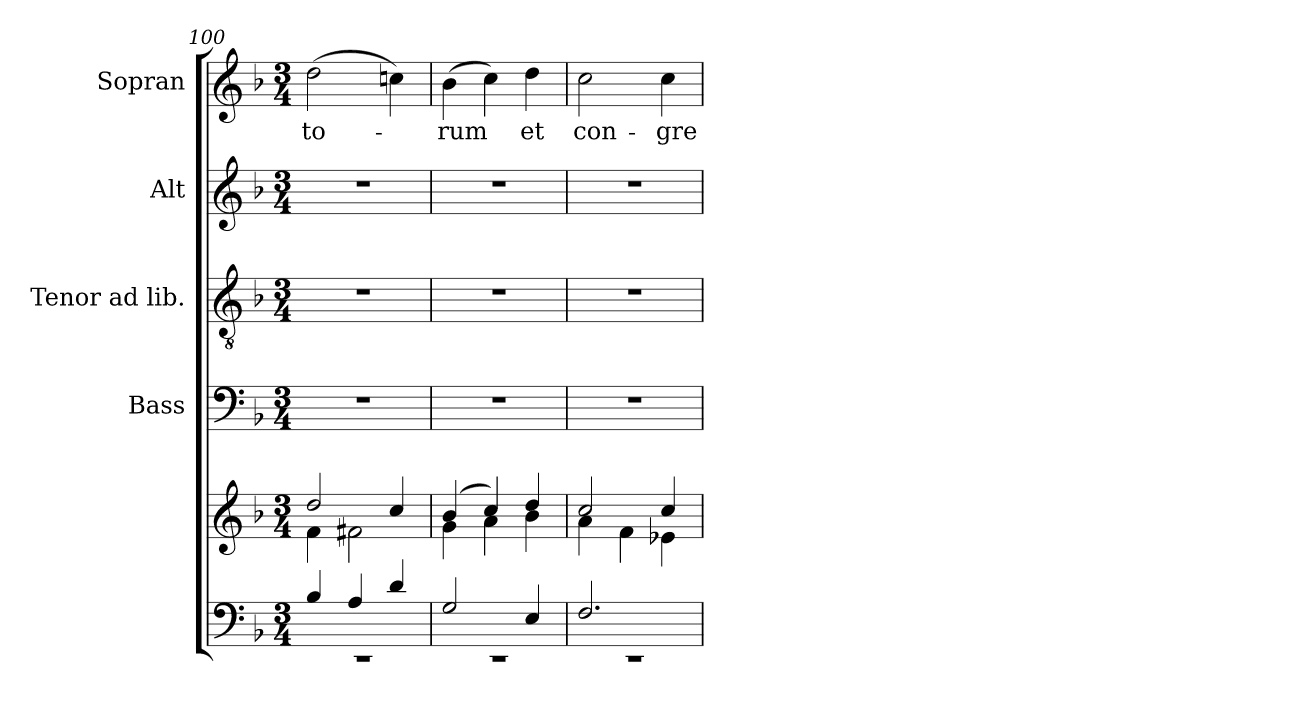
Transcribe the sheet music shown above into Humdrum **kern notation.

**kern	**kern	**kern	**kern	**kern	**kern	**text
*part5	*part5	*part4	*part3	*part2	*part1	*part1
*staff6	*staff5	*staff4	*staff3	*staff2	*staff1	*staff1
*	*	*I"Bass	*I"Tenor ad lib.	*I"Alt	*I"Sopran	*
*	*	*I'B.	*I'T.	*I'A.	*I'S.	*
*clefF4	*clefG2	*clefF4	*clefGv2	*clefG2	*clefG2	*
*k[b-]	*k[b-]	*k[b-]	*k[b-]	*k[b-]	*k[b-]	*
*F:	*F:	*F:	*F:	*F:	*F:	*
*M3/4	*M3/4	*M3/4	*M3/4	*M3/4	*M3/4	*
=100	=100	=100	=100	=100	=100	=100
*^	*	*	*	*	*	*
!	!LO:N:vis=1	!	!	!	!	!	!LO:LY:b
*	*	*^	*	*	*	*	*
4B-/	2.rEE	2dd/	4f\	2.r	2.r	2.r	(>2dd\	-to-
4A/	.	.	2f#X\	.	.	.	.	.
4d/	.	4cc/	.	.	.	.	4ccn\)	.
=101	=101	=101	=101	=101	=101	=101	=101	=101
!	!LO:N:vis=1	!	!	!	!	!	!	!LO:LY:b
2G/	2.rEE	(>4b-/	4g\	2.r	2.r	2.r	(>4b-\	-rum
.	.	4cc/)	4a\	.	.	.	4cc\)	.
!	!	!	!	!	!	!	!	!LO:LY:b
4E/	.	4dd/	4b-\	.	.	.	4dd\	et
=102	=102	=102	=102	=102	=102	=102	=102	=102
!	!LO:N:vis=1	!	!	!	!	!	!	!LO:LY:b
2.F/	2.rEE	2cc/	4a\	2.r	2.r	2.r	2cc\	con-
.	.	.	4f\	.	.	.	.	.
!	!	!	!	!	!	!	!	!LO:LY:b
.	.	4cc/	4e-X\	.	.	.	4cc\	-gre-
*v	*v	*	*	*	*	*	*	*
*	*v	*v	*	*	*	*	*
=	=	=	=	=	=	=
*-	*-	*-	*-	*-	*-	*-
